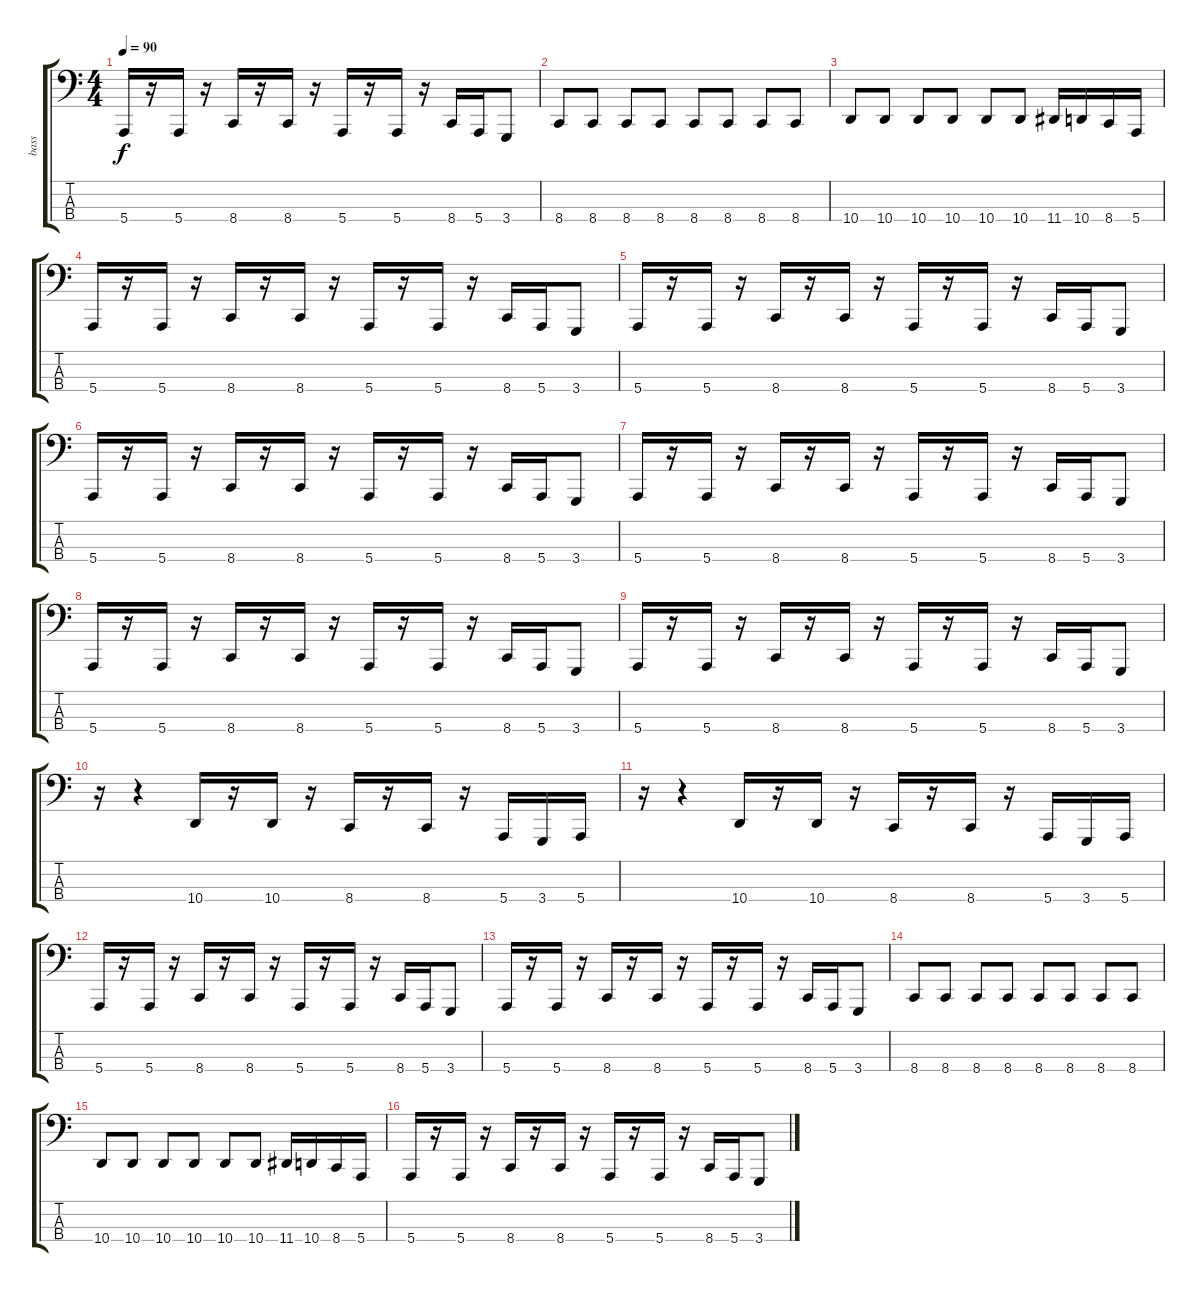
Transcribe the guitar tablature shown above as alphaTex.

\track ("bass" "bass") {instrument electricpiano1}
\staff {score tabs}
\tuning (G2 D2 A1 E1) {hide}
\ts (4 4)
\tempo 90
\clef f4
\ks c
5.4.16{dy f} r.16 5.4.16 r.16 8.4.16 r.16 8.4.16 r.16 5.4.16 r.16 5.4.16 r.16 8.4.16 5.4.16 3.4.8 |
8.4.8 8.4.8 8.4.8 8.4.8 8.4.8 8.4.8 8.4.8 8.4.8 |
10.4.8 10.4.8 10.4.8 10.4.8 10.4.8 10.4.8 11.4.16 10.4.16 8.4.16 5.4.16 |
5.4.16 r.16 5.4.16 r.16 8.4.16 r.16 8.4.16 r.16 5.4.16 r.16 5.4.16 r.16 8.4.16 5.4.16 3.4.8 |
5.4.16 r.16 5.4.16 r.16 8.4.16 r.16 8.4.16 r.16 5.4.16 r.16 5.4.16 r.16 8.4.16 5.4.16 3.4.8 |
5.4.16 r.16 5.4.16 r.16 8.4.16 r.16 8.4.16 r.16 5.4.16 r.16 5.4.16 r.16 8.4.16 5.4.16 3.4.8 |
5.4.16 r.16 5.4.16 r.16 8.4.16 r.16 8.4.16 r.16 5.4.16 r.16 5.4.16 r.16 8.4.16 5.4.16 3.4.8 |
5.4.16 r.16 5.4.16 r.16 8.4.16 r.16 8.4.16 r.16 5.4.16 r.16 5.4.16 r.16 8.4.16 5.4.16 3.4.8 |
5.4.16 r.16 5.4.16 r.16 8.4.16 r.16 8.4.16 r.16 5.4.16 r.16 5.4.16 r.16 8.4.16 5.4.16 3.4.8 |
r.16 r.4 10.4.16 r.16 10.4.16 r.16 8.4.16 r.16 8.4.16 r.16 5.4.16 3.4.16 5.4.16 |
r.16 r.4 10.4.16 r.16 10.4.16 r.16 8.4.16 r.16 8.4.16 r.16 5.4.16 3.4.16 5.4.16 |
5.4.16 r.16 5.4.16 r.16 8.4.16 r.16 8.4.16 r.16 5.4.16 r.16 5.4.16 r.16 8.4.16 5.4.16 3.4.8 |
5.4.16 r.16 5.4.16 r.16 8.4.16 r.16 8.4.16 r.16 5.4.16 r.16 5.4.16 r.16 8.4.16 5.4.16 3.4.8 |
8.4.8 8.4.8 8.4.8 8.4.8 8.4.8 8.4.8 8.4.8 8.4.8 |
10.4.8 10.4.8 10.4.8 10.4.8 10.4.8 10.4.8 11.4.16 10.4.16 8.4.16 5.4.16 |
5.4.16 r.16 5.4.16 r.16 8.4.16 r.16 8.4.16 r.16 5.4.16 r.16 5.4.16 r.16 8.4.16 5.4.16 3.4.8
